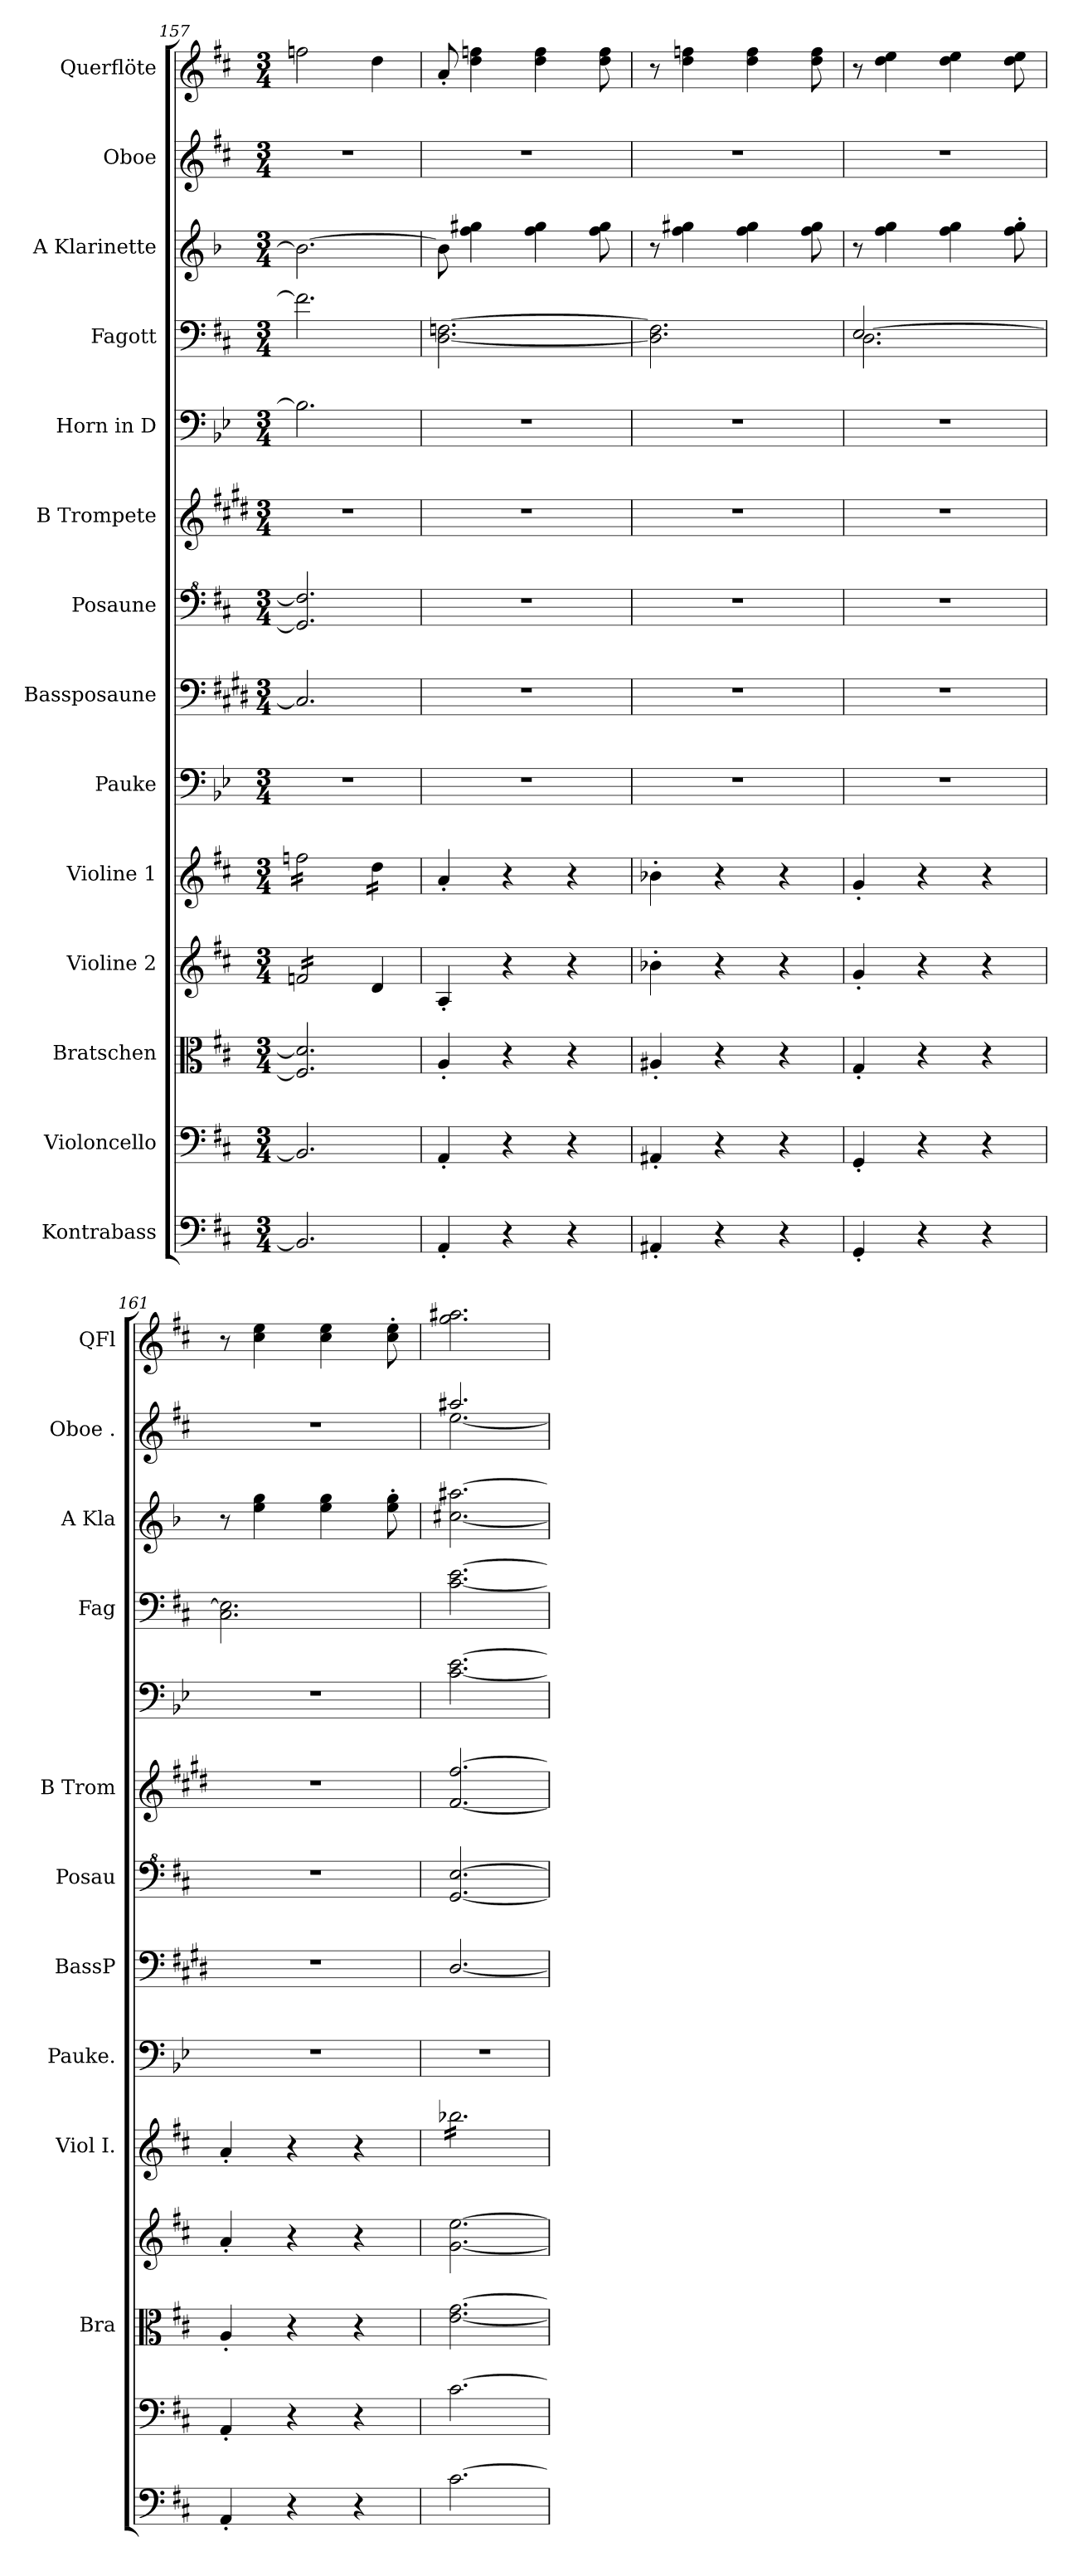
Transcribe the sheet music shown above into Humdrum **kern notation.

**kern	**kern	**kern	**kern	**kern	**kern	**kern	**kern	**kern	**kern	**kern	**kern	**kern	**kern
*part14	*part13	*part12	*part11	*part10	*part9	*part8	*part7	*part6	*part5	*part4	*part3	*part2	*part1
*staff14	*staff13	*staff12	*staff11	*staff10	*staff9	*staff8	*staff7	*staff6	*staff5	*staff4	*staff3	*staff2	*staff1
*I"Kontrabass	*I"Violoncello	*I"Bratschen	*I"Violine 2	*I"Violine 1	*I"Pauke	*I"Bassposaune	*I"Posaune	*I"B Trompete	*I"Horn in D	*I"Fagott	*I"A Klarinette	*I"Oboe	*I"Querflöte
*	*	*I'Bra	*	*I'Viol I.	*I'Pauke.	*I'BassP	*I'Posau	*I'B Trom	*	*I'Fag	*I'A Kla	*I'Oboe .	*I'QFl
!!LO:PB:g=z
*clefF4	*clefF4	*clefC3	*clefG2	*clefG2	*clefF4	*clefF4	*clefF^4	*clefG2	*clefF4	*clefF4	*clefG2	*clefG2	*clefG2
*ITrd7c12	*	*	*	*	*ITrd-2c-4	*ITrd1c2	*	*ITrd1c2	*ITrd-2c-4	*	*ITrd2c3	*	*
*k[f#c#]	*k[f#c#]	*k[f#c#]	*k[f#c#]	*k[f#c#]	*k[f#c#]	*k[f#c#]	*k[f#c#]	*k[f#c#]	*k[f#c#]	*k[f#c#]	*k[f#c#]	*k[f#c#]	*k[f#c#]
*M3/4	*M3/4	*M3/4	*M3/4	*M3/4	*M3/4	*M3/4	*M3/4	*M3/4	*M3/4	*M3/4	*M3/4	*M3/4	*M3/4
=157	=157	=157	=157	=157	=157	=157	=157	=157	=157	=157	=157	=157	=157
*	*	*	*tremolo	*	*	*	*	*	*	*	*	*	*
*	*	*	*	*tremolo	*	*	*	*	*	*	*	*	*
2.BBB/]	2.BB/]	2.F/] 2.d/]	16fn/LL	16ffn\LL	2.r	2.BB/]	2.G#/] 2.f/]	2.r	2.d\]	2.f\]	2.g#\_	2.r	2ffn\
.	.	.	16fn/	16ffn\	.	.	.	.	.	.	.	.	.
.	.	.	16fn/	16ffn\	.	.	.	.	.	.	.	.	.
.	.	.	16fn/	16ffn\	.	.	.	.	.	.	.	.	.
.	.	.	16fn/	16ffn\	.	.	.	.	.	.	.	.	.
.	.	.	16fn/	16ffn\	.	.	.	.	.	.	.	.	.
.	.	.	16fn/	16ffn\	.	.	.	.	.	.	.	.	.
.	.	.	16fn/JJ	16ffn\JJ	.	.	.	.	.	.	.	.	.
*	*	*	*Xtremolo	*	*	*	*	*	*	*	*	*	*
.	.	.	4d/	16dd\LL	.	.	.	.	.	.	.	.	4dd\
.	.	.	.	16dd\	.	.	.	.	.	.	.	.	.
.	.	.	.	16dd\	.	.	.	.	.	.	.	.	.
.	.	.	.	16dd\JJ	.	.	.	.	.	.	.	.	.
*	*	*	*	*Xtremolo	*	*	*	*	*	*	*	*	*
=158	=158	=158	=158	=158	=158	=158	=158	=158	=158	=158	=158	=158	=158
4AAA'/	4AA'/	4A'/	4A'/	4a'/	2.r	2.r	2.r	2.r	2.r	[2.D\ [2.Fn\	8g#\]	2.r	8a'/
.	.	.	.	.	.	.	.	.	.	.	4dd\ 4ee#X\	.	4dd\ 4ffn\
4r	4r	4r	4r	4r	.	.	.	.	.	.	.	.	.
.	.	.	.	.	.	.	.	.	.	.	4dd\ 4ee#\	.	4dd\ 4ff\
4r	4r	4r	4r	4r	.	.	.	.	.	.	.	.	.
.	.	.	.	.	.	.	.	.	.	.	8dd\ 8ee#\	.	8dd\ 8ff\
=159	=159	=159	=159	=159	=159	=159	=159	=159	=159	=159	=159	=159	=159
4AAA#X'/	4AA#X'/	4A#X'/	4b-X'\	4b-X'\	2.r	2.r	2.r	2.r	2.r	2.D\] 2.F\]	8r	2.r	8r
.	.	.	.	.	.	.	.	.	.	.	4dd\ 4ee#X\	.	4dd\ 4ffn\
4r	4r	4r	4r	4r	.	.	.	.	.	.	.	.	.
.	.	.	.	.	.	.	.	.	.	.	4dd\ 4ee#\	.	4dd\ 4ff\
4r	4r	4r	4r	4r	.	.	.	.	.	.	.	.	.
.	.	.	.	.	.	.	.	.	.	.	8dd\ 8ee#\	.	8dd\ 8ff\
=160	=160	=160	=160	=160	=160	=160	=160	=160	=160	=160	=160	=160	=160
*	*	*	*	*	*	*	*	*	*	*^	*	*	*
4GGG'/	4GG'/	4G'/	4g'/	4g'/	2.r	2.r	2.r	2.r	2.r	[2.E/	2.D\	8r	2.r	8r
.	.	.	.	.	.	.	.	.	.	.	.	4dd\ 4ee\	.	4dd\ 4ee\
4r	4r	4r	4r	4r	.	.	.	.	.	.	.	.	.	.
.	.	.	.	.	.	.	.	.	.	.	.	4dd\ 4ee\	.	4dd\ 4ee\
4r	4r	4r	4r	4r	.	.	.	.	.	.	.	.	.	.
.	.	.	.	.	.	.	.	.	.	.	.	8dd\' 8ee\'	.	8dd\ 8ee\
*	*	*	*	*	*	*	*	*	*	*v	*v	*	*	*
=161	=161	=161	=161	=161	=161	=161	=161	=161	=161	=161	=161	=161	=161
4AAA'/	4AA'/	4A'/	4a'/	4a'/	2.r	2.r	2.r	2.r	2.r	2.C#\ 2.E\]	8r	2.r	8r
.	.	.	.	.	.	.	.	.	.	.	4cc#\ 4ee\	.	4cc#\ 4ee\
4r	4r	4r	4r	4r	.	.	.	.	.	.	.	.	.
.	.	.	.	.	.	.	.	.	.	.	4cc#\ 4ee\	.	4cc#\ 4ee\
4r	4r	4r	4r	4r	.	.	.	.	.	.	.	.	.
.	.	.	.	.	.	.	.	.	.	.	8cc#\' 8ee\'	.	8cc#\' 8ee\'
=162	=162	=162	=162	=162	=162	=162	=162	=162	=162	=162	=162	=162	=162
*	*	*	*	*	*	*	*	*	*	*	*	*^	*
*	*	*	*	*tremolo	*	*	*	*	*	*	*	*	*	*
[2.C#\	[2.c#\	[2.e\ [2.g\	[2.g\ [2.ee\	16bb-X\LL	2.r	[2.C#/	[2.G/ [2.e/	[2.e/ [2.ee/	[2.e\ [2.g\	[2.c#\ [2.e\	[2.a#X\ [2.ff##X\	2.aa#X/	[2.ee\	2.gg\ 2.aa#X\
.	.	.	.	16bb-X\	.	.	.	.	.	.	.	.	.	.
.	.	.	.	16bb-X\	.	.	.	.	.	.	.	.	.	.
.	.	.	.	16bb-X\	.	.	.	.	.	.	.	.	.	.
.	.	.	.	16bb-X\	.	.	.	.	.	.	.	.	.	.
.	.	.	.	16bb-X\	.	.	.	.	.	.	.	.	.	.
.	.	.	.	16bb-X\	.	.	.	.	.	.	.	.	.	.
.	.	.	.	16bb-X\	.	.	.	.	.	.	.	.	.	.
.	.	.	.	16bb-X\	.	.	.	.	.	.	.	.	.	.
.	.	.	.	16bb-X\	.	.	.	.	.	.	.	.	.	.
.	.	.	.	16bb-X\	.	.	.	.	.	.	.	.	.	.
.	.	.	.	16bb-X\JJ	.	.	.	.	.	.	.	.	.	.
*	*	*	*	*Xtremolo	*	*	*	*	*	*	*	*	*	*
*	*	*	*	*	*	*	*	*	*	*	*	*v	*v	*
=	=	=	=	=	=	=	=	=	=	=	=	=	=
*-	*-	*-	*-	*-	*-	*-	*-	*-	*-	*-	*-	*-	*-
